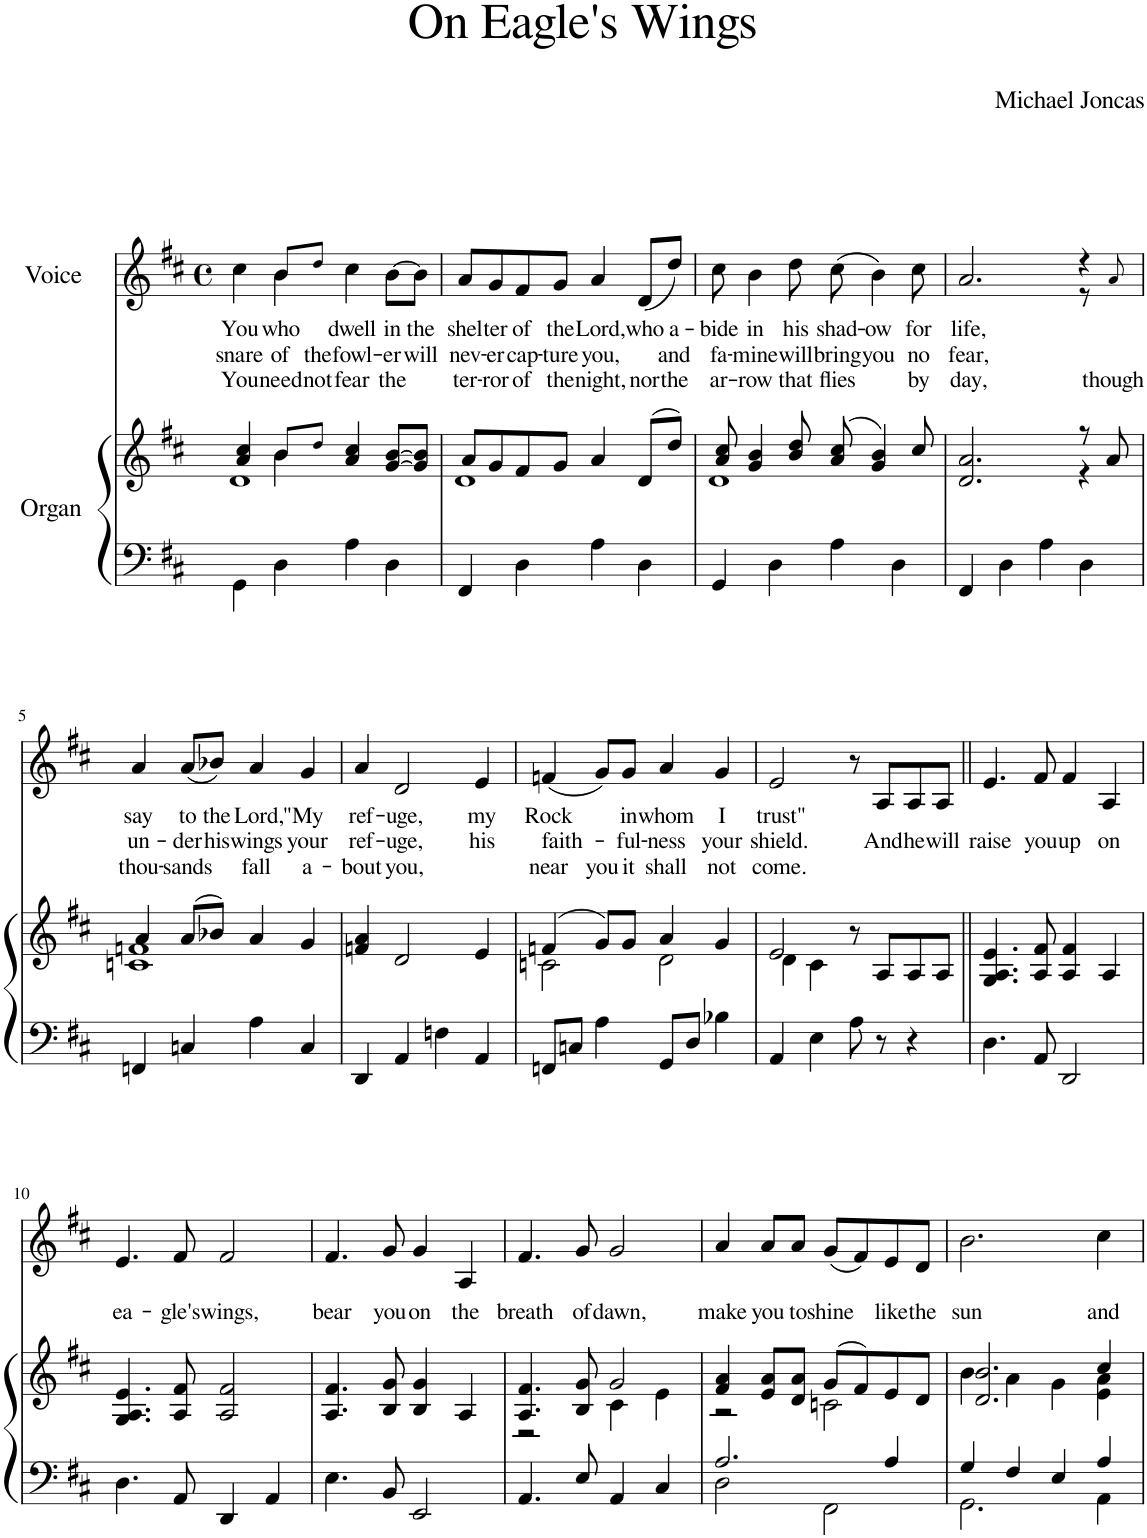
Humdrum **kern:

**kern	**kern	**kern	**text	**text	**text
*part2	*part2	*part1	*part1	*part1	*part1
*staff3	*staff2	*staff1	*staff1	*staff1	*staff1
*I"Organ	*	*I"Voice	*	*	*
*clefF4	*clefG2	*clefG2	*	*	*
*k[f#c#]	*k[f#c#]	*k[f#c#]	*	*	*
*M4/4	*M4/4	*M4/4	*	*	*
*met(c)	*met(c)	*met(c)	*	*	*
=1	=1	=1	=1	=1	=1
*	*^	*	*	*	*
*	*	*^	*	*	*	*
!	!	!	!	!	!LO:LY:b	!LO:LY:b	!LO:LY:b
*	*	*	*	*^	*	*	*
4GG\	4a/ 4cc#/	4ryy	1d	4cc#\	4ryy	You	snare	You
!	!	!	!	!	!	!	!LO:LY:b	!LO:LY:b
!	!	!	!	!	!	!LO:LY:b	!	!
4D\	8b!/L	4b\	.	8b!/L	4b\	who	of	need
!	!	!	!	!	!	!	!LO:LY:b	!LO:LY:b
.	8dd!/J	.	.	8dd!/J	.	.	the	not
!	!	!	!	!	!	!LO:LY:b	!LO:LY:b	!LO:LY:b
4A\	4a/ 4cc#/	2ryy	.	4cc#\	2ryy	dwell	fowl-	fear
!	!	!	!	!	!	!LO:LY:b	!LO:LY:b	!LO:LY:b
4D\	[8g/ [8b/L	.	.	[8b\L	.	in	-er	the
!	!	!	!	!	!	!LO:LY:b	!LO:LY:b	!
.	8g/] 8b/]J	.	.	8b\J]	.	the	will	.
*	*	*v	*v	*	*	*	*	*
*	*	*	*v	*v	*	*	*
=2	=2	=2	=2	=2	=2	=2
!	!	!	!	!LO:LY:b	!LO:LY:b	!LO:LY:b
4FF#/	8a/L	1d	8a/L	shel	nev-	ter-
!	!	!	!	!LO:LY:b	!LO:LY:b	!LO:LY:b
.	8g/	.	8g/	ter	-er	-ror
!	!	!	!	!LO:LY:b	!LO:LY:b	!LO:LY:b
4D\	8f#/	.	8f#/	of	cap-	of
!	!	!	!	!LO:LY:b	!LO:LY:b	!LO:LY:b
.	8g/J	.	8g/J	the	-ture	the
!	!	!	!	!LO:LY:b	!LO:LY:b	!LO:LY:b
4A\	4a/	.	4a/	Lord,	you,	night,
!	!	!	!	!LO:LY:b	!	!LO:LY:b
4D\	(8d/L	.	(8d/L	who	.	nor
!	!	!	!	!LO:LY:b	!LO:LY:b	!LO:LY:b
.	8dd/J)	.	8dd/J)	a-	and	the
=3	=3	=3	=3	=3	=3	=3
!	!	!	!	!LO:LY:b	!LO:LY:b	!LO:LY:b
4GG/	8a/ 8cc#/	1d	8cc#\	-bide	fa-	ar-
!	!	!	!	!LO:LY:b	!LO:LY:b	!LO:LY:b
.	4g/ 4b/	.	4b\	in	-mine	-row
4D\	.	.	.	.	.	.
!	!	!	!	!LO:LY:b	!LO:LY:b	!LO:LY:b
.	8b/ 8dd/	.	8dd\	his	will	that
!	!	!	!	!LO:LY:b	!LO:LY:b	!LO:LY:b
4A\	(8a/ 8cc#/	.	(8cc#\	shad-	bring	flies
!	!	!	!	!LO:LY:b	!LO:LY:b	!
.	4g/ 4b/)	.	4b\)	ow	you	.
4D\	.	.	.	.	.	.
!	!	!	!	!LO:LY:b	!LO:LY:b	!LO:LY:b
.	8cc#/	.	8cc#\	for	no	by
=4	=4	=4	=4	=4	=4	=4
!	!	!	!	!LO:LY:b	!LO:LY:b	!LO:LY:b
*	*	*	*^	*	*	*
4FF#/	2.d/ 2.a/	2.ryy	2.a/	2.ryy	life,	fear,	day,
4D\	.	.	.	.	.	.	.
4A\	.	.	.	.	.	.	.
4D\	8r	4r	4r	8r	.	.	.
!	!	!	!	!	!	!	!LO:LY:b
.	8a/	.	.	8a!/	.	.	though
!!LO:LB:g=z
=5	=5	=5	=5	=5	=5	=5	=5
!	!	!	!	!	!LO:LY:b	!LO:LY:b	!LO:LY:b
*	*	*	*v	*v	*	*	*
4FFn/	4a/	1cn 1fn	4a/	say	un-	thou-
!	!	!	!	!LO:LY:b	!LO:LY:b	!LO:LY:b
4Cn/	(8a/L	.	(8a/L	to	-der	-sands
!	!	!	!	!LO:LY:b	!LO:LY:b	!
.	8b-X/J)	.	8b-X/J)	the	his	.
!	!	!	!	!LO:LY:b	!LO:LY:b	!LO:LY:b
4A\	4a/	.	4a/	Lord,	wings	fall
!	!	!	!	!LO:LY:b	!LO:LY:b	!LO:LY:b
4C/	4g/	.	4g/	"My	your	a-
*	*v	*v	*	*	*	*
=6	=6	=6	=6	=6	=6
*^	*	*	*	*	*
!	!	!	!	!LO:LY:b	!LO:LY:b	!LO:LY:b
4DD/	1ryy	4fn/ 4a/	4a/	ref-	ref-	-bout
!	!	!	!	!LO:LY:b	!LO:LY:b	!LO:LY:b
4AA/	.	2d/	2d/	-uge,	-uge,	you,
4Fn\	.	.	.	.	.	.
!	!	!	!	!LO:LY:b	!LO:LY:b	!
4AA/	.	4e/	4e/	my	his	.
=7	=7	=7	=7	=7	=7	=7
*	*	*^	*	*	*	*
!	!	!	!	!	!LO:LY:b	!LO:LY:b	!LO:LY:b
8FFn/L	1ryy	(4fn/	2cn\	(4fn/	Rock	faith-	near
8Cn/J	.	.	.	.	.	.	.
!	!	!	!	!	!	!	!LO:LY:b
4A\	.	8g/L)	.	8g/L)	.	.	you
!	!	!	!	!	!LO:LY:b	!LO:LY:b	!LO:LY:b
.	.	8g/J	.	8g/J	in	-ful-	it
!	!	!	!	!	!LO:LY:b	!LO:LY:b	!LO:LY:b
8GG/L	.	4a/	2d\	4a/	whom	-ness	shall
8D/J	.	.	.	.	.	.	.
!	!	!	!	!	!LO:LY:b	!LO:LY:b	!LO:LY:b
4B-X\	.	4g/	.	4g/	I	your	not
=8	=8	=8	=8	=8	=8	=8	=8
!	!	!	!	!	!LO:LY:b	!LO:LY:b	!LO:LY:b
4AA/	1ryy	2e/	4d\	2e/	trust"	shield.	come.
4E\	.	.	4c#\	.	.	.	.
8A\	.	8r	2ryy	8r	.	.	.
!	!	!	!	!	!	!LO:LY:b	!
8r	.	8A/L	.	8A/L	.	And	.
!	!	!	!	!	!	!LO:LY:b	!
4r	.	8A/	.	8A/	.	he	.
!	!	!	!	!	!	!LO:LY:b	!
.	.	8A/J	.	8A/J	.	will	.
*	*	*v	*v	*	*	*	*
=9||	=9||	=9||	=9||	=9||	=9||	=9||
!	!	!	!	!	!LO:LY:b	!
4.D\	1ryy	4.G/ 4.A/ 4.e/	4.e/	.	raise	.
!	!	!	!	!	!LO:LY:b	!
8AA/	.	8A/ 8f#/	8f#/	.	you	.
!	!	!	!	!	!LO:LY:b	!
2DD/	.	4A/ 4f#/	4f#/	.	up	.
!	!	!	!	!	!LO:LY:b	!
.	.	4A/	4A/	.	on	.
!!LO:LB:g=z
=10	=10	=10	=10	=10	=10	=10
!	!	!	!	!	!LO:LY:b	!
4.D\	1ryy	4.G/ 4.A/ 4.e/	4.e/	.	ea-	.
!	!	!	!	!	!LO:LY:b	!
8AA/	.	8A/ 8f#/	8f#/	.	-gle's	.
!	!	!	!	!	!LO:LY:b	!
4DD/	.	2A/ 2f#/	2f#/	.	wings,	.
4AA/	.	.	.	.	.	.
=11	=11	=11	=11	=11	=11	=11
!	!	!	!	!	!LO:LY:b	!
4.E\	1ryy	4.A/ 4.f#/	4.f#/	.	bear	.
!	!	!	!	!	!LO:LY:b	!
8BB/	.	8B/ 8g/	8g/	.	you	.
!	!	!	!	!	!LO:LY:b	!
2EE/	.	4B/ 4g/	4g/	.	on	.
!	!	!	!	!	!LO:LY:b	!
.	.	4A/	4A/	.	the	.
=12	=12	=12	=12	=12	=12	=12
*	*	*^	*	*	*	*
!	!	!	!	!	!	!LO:LY:b	!
1ryy	4.AA/	4.A/ 4.f#/	2r	4.f#/	.	breath	.
!	!	!	!	!	!	!LO:LY:b	!
.	8E/	8B/ 8g/	.	8g/	.	of	.
!	!	!	!	!	!	!LO:LY:b	!
.	4AA/	2g/	4c#\	2g/	.	dawn,	.
.	4C#/	.	4e\	.	.	.	.
=13	=13	=13	=13	=13	=13	=13	=13
*	*^	*	*	*	*	*	*
!	!	!	!	!	!	!	!LO:LY:b	!
1ryy	2.A/	2D\	4f#/ 4a/	2r	4a/	.	make	.
!	!	!	!	!	!	!	!LO:LY:b	!
.	.	.	8e/ 8a/L	.	8a/L	.	you	.
!	!	!	!	!	!	!	!LO:LY:b	!
.	.	.	8d/ 8a/J	.	8a/J	.	to	.
!	!	!	!	!	!	!	!LO:LY:b	!
.	.	2FF#\	(8g/L	2cn\	(8g/L	.	shine	.
.	.	.	8f#/)	.	8f#/)	.	.	.
!	!	!	!	!	!	!	!LO:LY:b	!
.	4A/	.	8e/	.	8e/	.	like	.
!	!	!	!	!	!	!	!LO:LY:b	!
.	.	.	8d/J	.	8d/J	.	the	.
=14	=14	=14	=14	=14	=14	=14	=14	=14
!	!	!	!	!	!	!	!LO:LY:b	!
1ryy	4G/	2.GG\	2.d/ 2.b/	4b\	2.b\	.	sun	.
.	4F#/	.	.	4a\	.	.	.	.
.	4E/	.	.	4g\	.	.	.	.
!	!	!	!	!	!	!	!LO:LY:b	!
.	4A/	4AA\	4cc#/	4e\ 4a\	4cc#\	.	and	.
*v	*v	*v	*	*	*	*	*	*
*	*v	*v	*	*	*	*
=	=	=	=	=	=
*-	*-	*-	*-	*-	*-
